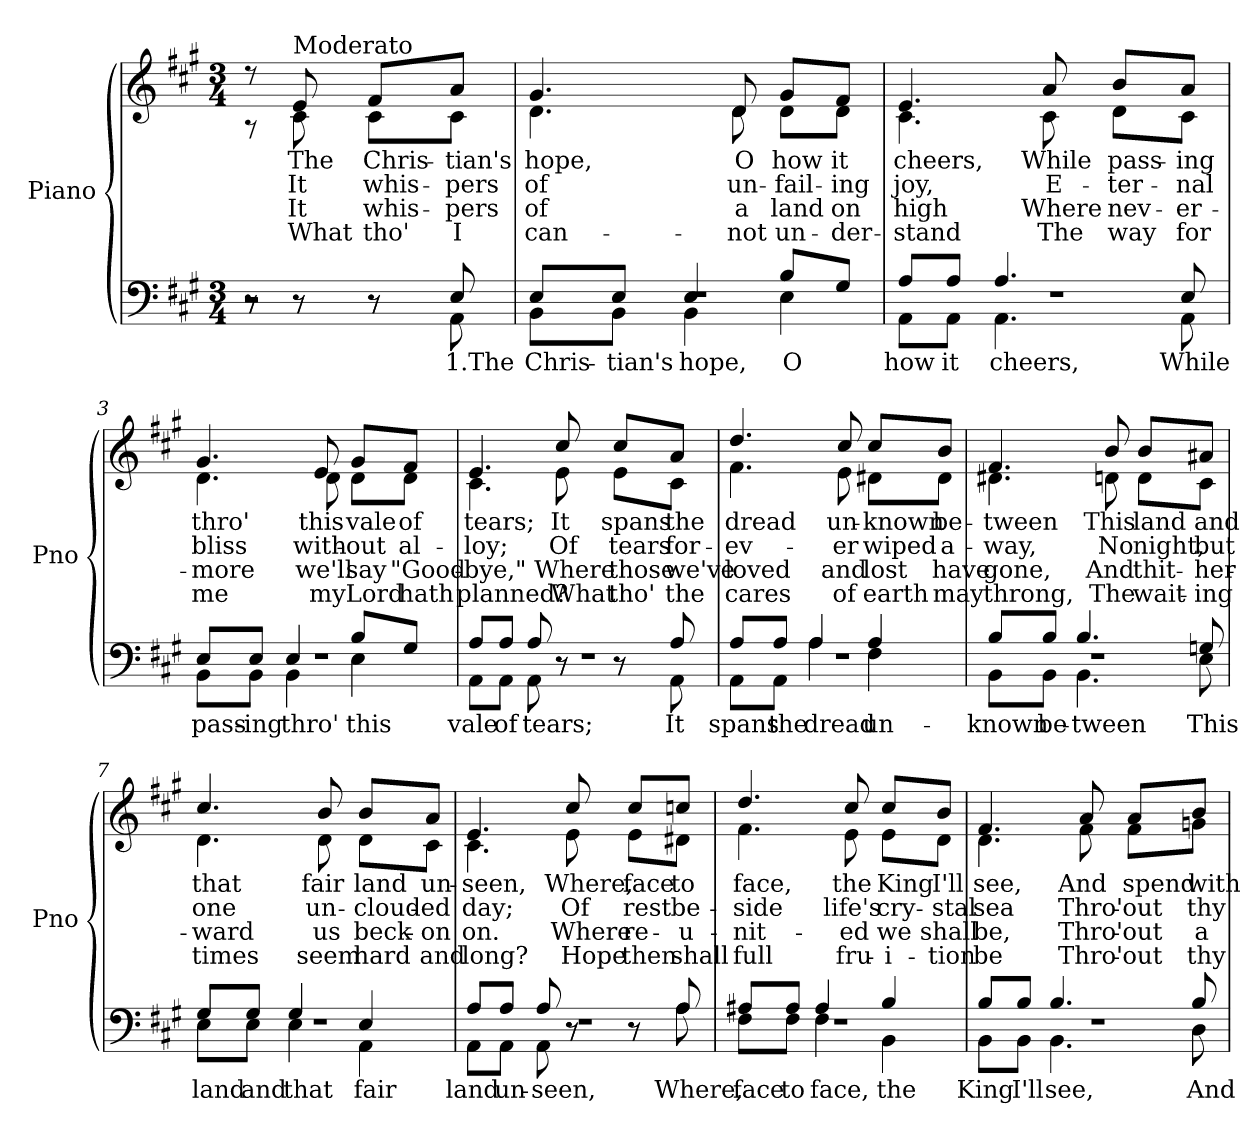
**kern	**text	**kern	**text	**text	**text	**text
*part1	*part1	*part1	*part1	*part1	*part1	*part1
*staff2	*staff2	*staff1	*staff1	*staff1	*staff1	*staff1
*I"Piano	*	*	*	*	*	*
*I'Pno	*	*	*	*	*	*
*clefF4	*	*clefG2	*	*	*	*
*k[f#c#g#]	*	*k[f#c#g#]	*	*	*	*
*A:	*	*A:	*	*	*	*
*M3/4	*	*M3/4	*	*	*	*
=	=	=	=	=	=	=
*^	*	*^	*	*	*	*
*	*^	*	*	*	*	*	*	*
2r	8r	8r	.	8r	8r	.	.	.	.
.	.	.	.	8qe/yy	.	1.	2.	d.	4.
!	!	!	!	!LO:TX:a:t=Moderato	!	!	!	!	!
.	8r	8r	.	8e/	8c#\	The	It	It	What
.	8r	8r	.	8f#/L	8c#\L	Chris-	whis-	whis-	tho'
.	8E/	8AA\	1.The	8a/J	8c#\J	tian's	pers	pers	I
=1	=1	=1	=1	=1	=1	=1	=1	=1	=1
2.r	8E/L	8BB\L	Chris-	4.g#/	4.d\	hope,	of	of	can-
.	8E/J	8BB\J	tian's	.	.	.	.	.	.
.	4E/	4BB\	hope,	.	.	.	.	.	.
.	.	.	.	8d/	8d\	O	un-	a	not
.	8B/L	4E\	O	8g#/L	8d\L	how	fail-	land	un-
.	8G#/J	.	.	8f#/J	8d\J	it	ing	on	der-
!!LO:LB:g=z	!!
=2	=2	=2	=2	=2	=2	=2	=2	=2	=2
2.r	8A/L	8AA\L	how	4.e/	4.c#\	cheers,	joy,	high	stand
.	8A/J	8AA\J	it	.	.	.	.	.	.
.	4.A/	4.AA\	cheers,	.	.	.	.	.	.
.	.	.	.	8a/	8c#\	While	E-	Where	The
.	.	.	.	8b/L	8d\L	pass-	ter-	nev-	way
.	8E/	8AA\	While	8a/J	8c#\J	ing	nal	er-	for
=3	=3	=3	=3	=3	=3	=3	=3	=3	=3
2.r	8E/L	8BB\L	pass-	4.g#/	4.d\	thro'	bliss	more	me
.	8E/J	8BB\J	ing	.	.	.	.	.	.
.	4E/	4BB\	thro'	.	.	.	.	.	.
.	.	.	.	8e/	8d\	this	with-	we'll	my
.	8B/L	4E\	this	8g#/L	8d\L	vale	out	say	Lord
.	8G#/J	.	.	8f#/J	8d\J	of	al-	"Good-	hath
!!LO:PB:g=z	!!
=4	=4	=4	=4	=4	=4	=4	=4	=4	=4
2.r	8A/L	8AA\L	vale	4.e/	4.c#\	tears;	loy;	bye,"	planned?
.	8A/J	8AA\J	of	.	.	.	.	.	.
.	8A/	8AA\	tears;	.	.	.	.	.	.
.	8r	8r	.	8cc#/	8e\	It	Of	Where	What
.	8r	8r	.	8cc#/L	8e\L	spans	tears	those	tho'
.	8A/	8AA\	It	8a/J	8c#\J	the	for-	we've	the
!!LO:LB:g=z	!!
=5	=5	=5	=5	=5	=5	=5	=5	=5	=5
2.r	8A/L	8AA\L	spans	4.dd/	4.f#\	dread	ev-	loved	cares
.	8A/J	8AA\J	the	.	.	.	.	.	.
.	4A/	4A\	dread	.	.	.	.	.	.
.	.	.	.	8cc#/	8e\	un-	er	and	of
.	4A/	4F#\	un-	8cc#/L	8d#X\L	known	wiped	lost	earth
.	.	.	.	8b/J	8d#\J	be-	a-	have	may
=6	=6	=6	=6	=6	=6	=6	=6	=6	=6
2.r	8B/L	8BB\L	known	4.f#/	4.d#X\	tween	way,	gone,	throng,
.	8B/J	8BB\J	be-	.	.	.	.	.	.
.	4.B/	4.BB\	tween	.	.	.	.	.	.
.	.	.	.	8b/	8dn\	This	No	And	The
.	.	.	.	8b/L	8d\L	land	night,	thit-	wait-
.	8Gn/	8E\	This	8a#X/J	8c#\J	and	but	her-	ing
!!LO:PB:g=z	!!
=7	=7	=7	=7	=7	=7	=7	=7	=7	=7
2.r	8G#/L	8E\L	land	4.cc#/	4.d\	that	one	ward	times
.	8G#/J	8E\J	and	.	.	.	.	.	.
.	4G#/	4E\	that	.	.	.	.	.	.
.	.	.	.	8b/	8d\	fair	un-	us	seem
.	4E/	4AA\	fair	8b/L	8d\L	land	cloud-	beck-	hard
.	.	.	.	8a/J	8c#\J	un-	ed	on	and
=8	=8	=8	=8	=8	=8	=8	=8	=8	=8
2.r	8A/L	8AA\L	land	4.e/	4.c#\	seen,	day;	on.	long?
.	8A/J	8AA\J	un-	.	.	.	.	.	.
.	8A/	8AA\	seen,	.	.	.	.	.	.
.	8r	8r	.	8cc#/	8e\	Where,	Of	Where	Hope
.	8r	8r	.	8cc#/L	8e\L	face	rest	re-	then
.	8A/	8A\	Where,	8ccn/J	8d#X\J	to	be-	u-	shall
!!LO:LB:g=z	!!
=9	=9	=9	=9	=9	=9	=9	=9	=9	=9
2.r	8A#X/L	8F#\L	face	4.dd/	4.f#\	face,	side	nit-	full
.	8A#/J	8F#\J	to	.	.	.	.	.	.
.	4A#/	4F#\	face,	.	.	.	.	.	.
.	.	.	.	8cc#/	8e\	the	life's	ed	fru-
.	4B/	4BB\	the	8cc#/L	8e\L	King	cry-	we	i-
.	.	.	.	8b/J	8d\J	I'll	stal	shall	tion
=10	=10	=10	=10	=10	=10	=10	=10	=10	=10
2.r	8B/L	8BB\L	King	4.f#/	4.d\	see,	sea	be,	be
.	8B/J	8BB\J	I'll	.	.	.	.	.	.
.	4.B/	4.BB\	see,	.	.	.	.	.	.
.	.	.	.	8a/	8f#\	And	Thro'-	Thro'-	Thro'-
.	.	.	.	8a/L	8f#\L	spend	out	out	out
.	8B/	8D\	And	8b/J	8gn\J	with	thy	a	thy
*v	*v	*v	*	*	*	*	*	*	*
*	*	*v	*v	*	*	*	*
=	=	=	=	=	=	=
*-	*-	*-	*-	*-	*-	*-
